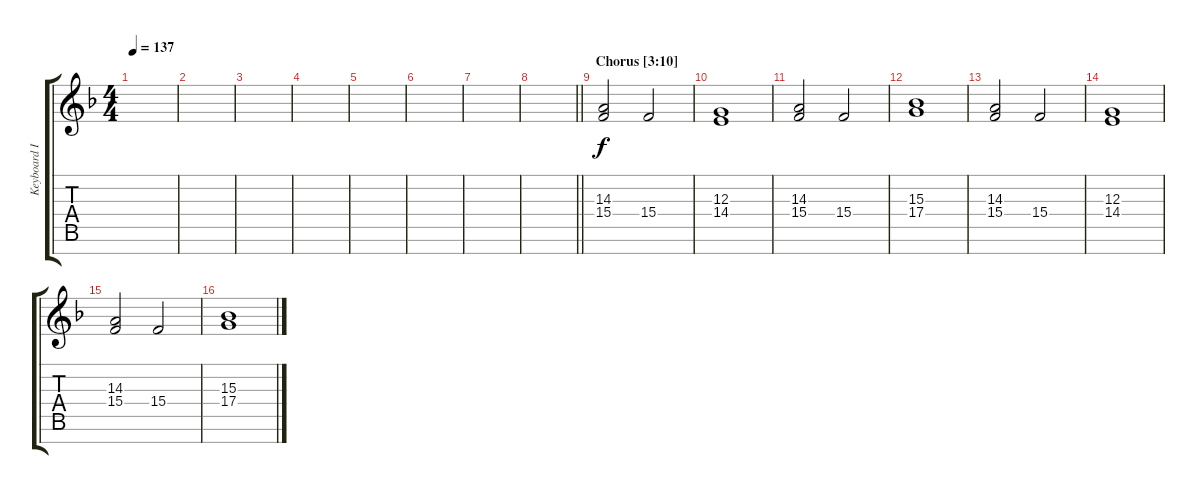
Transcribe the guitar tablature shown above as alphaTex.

\track ("Keyboard II" "Keyboard I") {instrument choiraahs}
\staff {score tabs}
\tuning (E4 B3 G3 D3 A2 E2 B1) {hide}
\ts (4 4)
\tempo 137
\clef g2
\ks dminor
|
|
|
|
|
|
|
\barLineRight lightlight
|
\section ("" "Chorus [3:10]")
(14.3 15.4).2 15.4.2 |
(12.3 14.4).1 |
(14.3 15.4).2 15.4.2 |
(15.3 17.4).1 |
(14.3 15.4).2 15.4.2 |
(12.3 14.4).1 |
(14.3 15.4).2 15.4.2 |
(15.3 17.4).1
